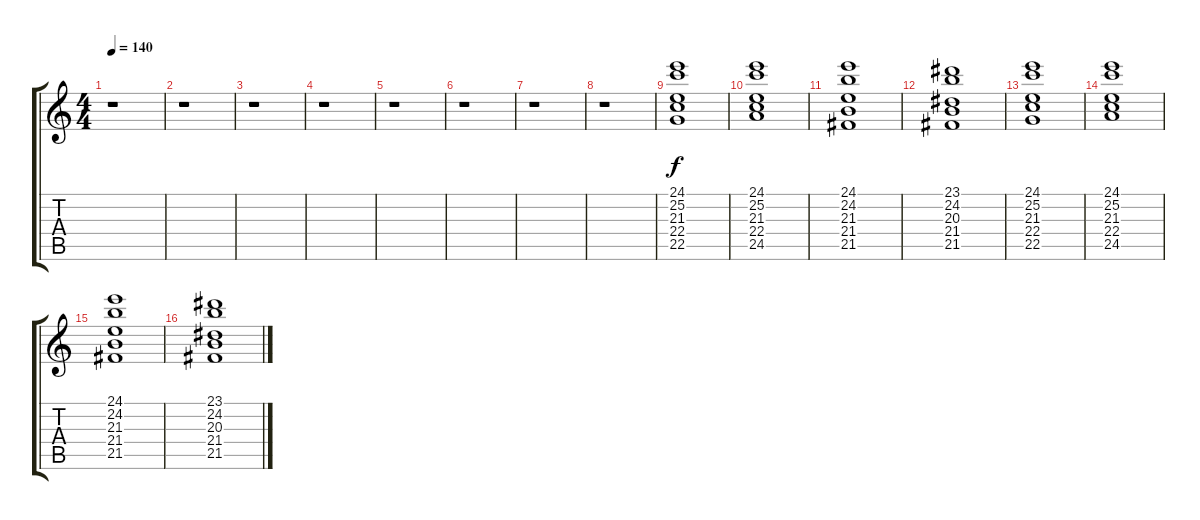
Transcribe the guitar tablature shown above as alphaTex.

\track "" {instrument stringensemble1}
\staff {score tabs}
\tuning (E4 B3 G3 D3 A2 E2) {hide}
\ts (4 4)
\tempo 140
\clef g2
\ks c
r.1{dy f} |
r.1 |
r.1 |
r.1 |
r.1 |
r.1 |
r.1 |
r.1 |
(24.1 25.2 21.3 22.4 22.5).1 |
(24.1 25.2 21.3 22.4 24.5).1 |
(24.1 24.2 21.3 21.4 21.5).1 |
(23.1 24.2 20.3 21.4 21.5).1 |
(24.1 25.2 21.3 22.4 22.5).1 |
(24.1 25.2 21.3 22.4 24.5).1 |
(24.1 24.2 21.3 21.4 21.5).1 |
(23.1 24.2 20.3 21.4 21.5).1
